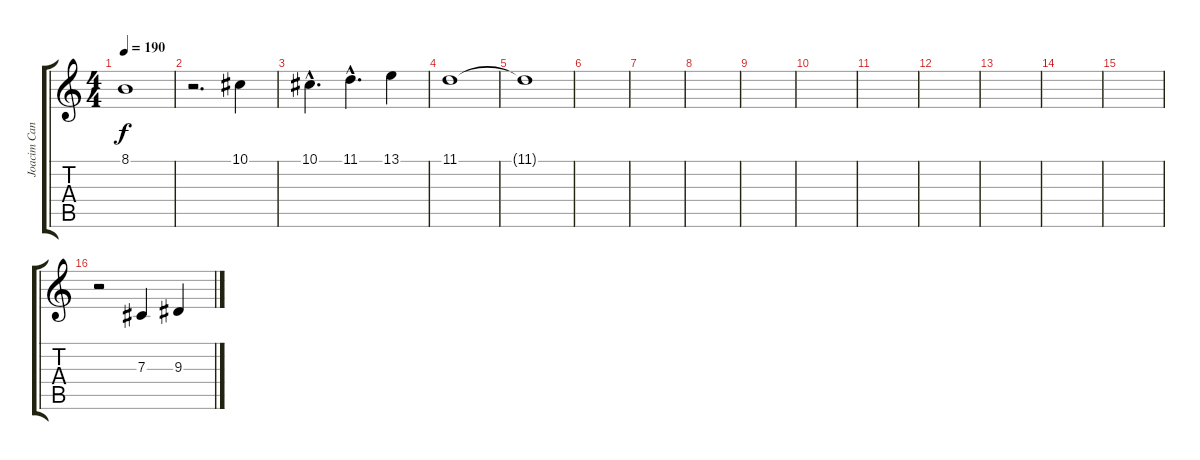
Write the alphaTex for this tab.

\track ("Joacim Cans Vocals" "Joacim Can") {instrument lead2sawtooth}
\staff {score tabs}
\tuning (Eb4 Bb3 Gb3 Db3 Ab2 Eb2) {hide}
\ts (4 4)
\tempo 190
\clef g2
\ks c
8.1{t}.1{dy f} |
r.2{d} 10.1.4 |
10.1{hac}.4{d} 11.1{hac}.4{d} 13.1.4 |
11.1.1 |
11.1{t}.1 |
|
|
|
|
|
|
|
|
|
|
r.2 7.3.4 9.3.4
